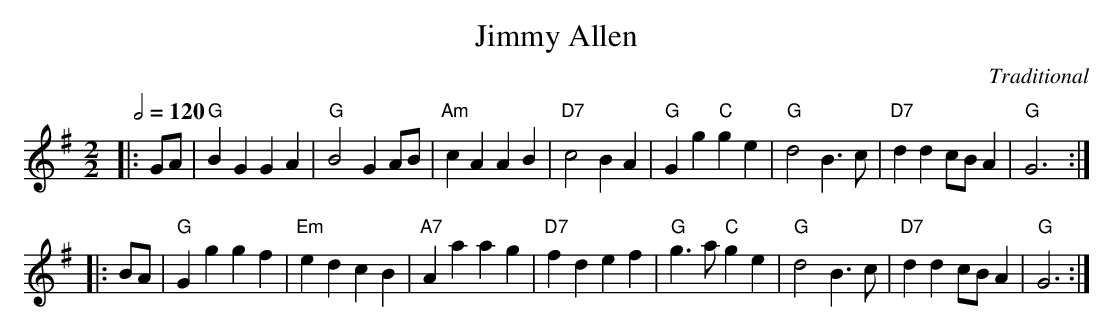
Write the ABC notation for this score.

X:1
T:Jimmy Allen
C:Traditional
M:2/2
L:1/4
Q:1/2=120
K:G
|: G/A/ | "G"BG GA | "G"B2 GA/B/ | "Am"cA AB | "D7"c2 BA |\
"G"Gg "C"ge | "G"d2 B3/c/ | "D7"dd c/B/A | "G"G3 :|
|: B/A/ | "G"Gg gf | "Em"ed cB | "A7"Aa ag | "D7"fd ef |\
"G"g3/a/ "C"ge | "G"d2 B3/c/ | "D7"dd c/B/A | "G"G3 :|
